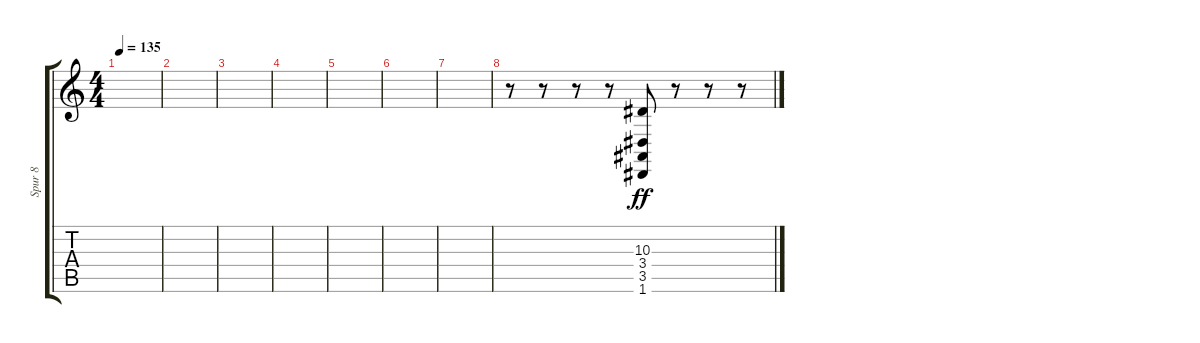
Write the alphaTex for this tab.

\track ("Spur 8" "Spur 8") {instrument choiraahs}
\staff {score tabs}
\tuning (D4 A3 F3 C3 G2 D2) {hide}
\ts (4 4)
\tempo 135
\clef g2
\ks c
|
|
|
|
|
|
|
r.8 r.8 r.8 r.8 (10.3 3.4 3.5 1.6).8{dy ff} r.8 r.8 r.8
